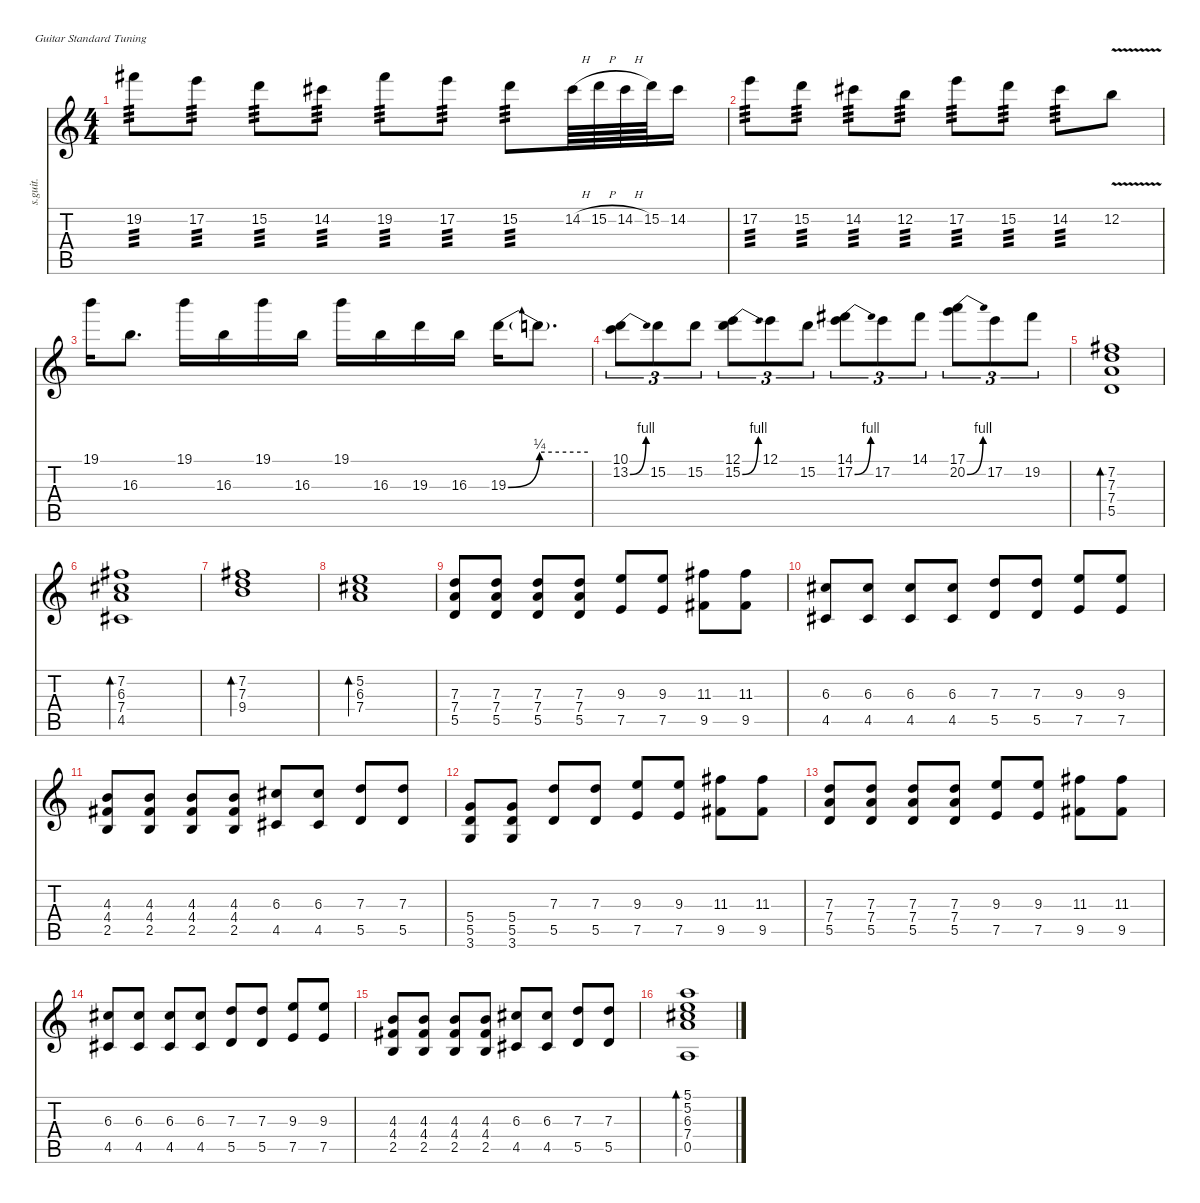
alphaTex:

\defaultSystemsLayout 4
\hideDynamics
\bracketExtendMode nobrackets
\track ("All in One " "s.guit.") {instrument acousticguitarsteel}
\staff {score tabs}
\tuning (E4 B3 G3 D3 A2 E2)
\ts (4 4)
\tempo (65 hide)
\clef g2
\ks c
19.2{acc #}.8{lyrics (0 "") lyrics (1 "") lyrics (2 "") lyrics (3 "") lyrics (4 "") tp 3 dy mf} 17.2.8{lyrics (0 "") lyrics (1 "") lyrics (2 "") lyrics (3 "") lyrics (4 "") tp 3} 15.2.8{lyrics (0 "") lyrics (1 "") lyrics (2 "") lyrics (3 "") lyrics (4 "") tp 3} 14.2{acc #}.8{lyrics (0 "") lyrics (1 "") lyrics (2 "") lyrics (3 "") lyrics (4 "") tp 3} 19.2{acc #}.8{lyrics (0 "") lyrics (1 "") lyrics (2 "") lyrics (3 "") lyrics (4 "") tp 3} 17.2.8{lyrics (0 "") lyrics (1 "") lyrics (2 "") lyrics (3 "") lyrics (4 "") tp 3} 15.2.8{lyrics (0 "") lyrics (1 "") lyrics (2 "") lyrics (3 "") lyrics (4 "") tp 3} 14.2{h acc #}.64{lyrics (0 "") lyrics (1 "") lyrics (2 "") lyrics (3 "") lyrics (4 "")} 15.2{h}.64{lyrics (0 "") lyrics (1 "") lyrics (2 "") lyrics (3 "") lyrics (4 "")} 14.2{h acc #}.64{lyrics (0 "") lyrics (1 "") lyrics (2 "") lyrics (3 "") lyrics (4 "")} 15.2.64{lyrics (0 "") lyrics (1 "") lyrics (2 "") lyrics (3 "") lyrics (4 "")} 14.2{acc #}.16{lyrics (0 "") lyrics (1 "") lyrics (2 "") lyrics (3 "") lyrics (4 "")} |
17.2.8{lyrics (0 "") lyrics (1 "") lyrics (2 "") lyrics (3 "") lyrics (4 "") tp 3} 15.2.8{lyrics (0 "") lyrics (1 "") lyrics (2 "") lyrics (3 "") lyrics (4 "") tp 3} 14.2{acc #}.8{lyrics (0 "") lyrics (1 "") lyrics (2 "") lyrics (3 "") lyrics (4 "") tp 3} 12.2.8{lyrics (0 "") lyrics (1 "") lyrics (2 "") lyrics (3 "") lyrics (4 "") tp 3} 17.2.8{lyrics (0 "") lyrics (1 "") lyrics (2 "") lyrics (3 "") lyrics (4 "") tp 3} 15.2.8{lyrics (0 "") lyrics (1 "") lyrics (2 "") lyrics (3 "") lyrics (4 "") tp 3} 14.2{acc #}.8{lyrics (0 "") lyrics (1 "") lyrics (2 "") lyrics (3 "") lyrics (4 "") tp 3} 12.2{v}.8{lyrics (0 "") lyrics (1 "") lyrics (2 "") lyrics (3 "") lyrics (4 "")} |
19.1.16{lyrics (0 "") lyrics (1 "") lyrics (2 "") lyrics (3 "") lyrics (4 "")} 16.3.8{d lyrics (0 "") lyrics (1 "") lyrics (2 "") lyrics (3 "") lyrics (4 "")} 19.1.16{lyrics (0 "") lyrics (1 "") lyrics (2 "") lyrics (3 "") lyrics (4 "")} 16.3.16{lyrics (0 "") lyrics (1 "") lyrics (2 "") lyrics (3 "") lyrics (4 "")} 19.1.16{lyrics (0 "") lyrics (1 "") lyrics (2 "") lyrics (3 "") lyrics (4 "")} 16.3.16{lyrics (0 "") lyrics (1 "") lyrics (2 "") lyrics (3 "") lyrics (4 "")} 19.1.16{lyrics (0 "") lyrics (1 "") lyrics (2 "") lyrics (3 "") lyrics (4 "")} 16.3.16{lyrics (0 "") lyrics (1 "") lyrics (2 "") lyrics (3 "") lyrics (4 "")} 19.3.16{lyrics (0 "") lyrics (1 "") lyrics (2 "") lyrics (3 "") lyrics (4 "")} 16.3.16{lyrics (0 "") lyrics (1 "") lyrics (2 "") lyrics (3 "") lyrics (4 "")} 19.3{be (bend 0 0 15 1)}.16{lyrics (0 "") lyrics (1 "") lyrics (2 "") lyrics (3 "") lyrics (4 "")} 19.3{be (hold 0 1 60 1) t}.8{d lyrics (0 "") lyrics (1 "") lyrics (2 "") lyrics (3 "") lyrics (4 "")} |
(10.1 13.2{be (bend 0 0 15 4)}).8{tu (3 2) lyrics (0 "") lyrics (1 "") lyrics (2 "") lyrics (3 "") lyrics (4 "")} 15.2.8{tu (3 2) lyrics (0 "") lyrics (1 "") lyrics (2 "") lyrics (3 "") lyrics (4 "")} 15.2.8{tu (3 2) lyrics (0 "") lyrics (1 "") lyrics (2 "") lyrics (3 "") lyrics (4 "")} (12.1 15.2{be (bend 0 0 15 4)}).8{tu (3 2) lyrics (0 "") lyrics (1 "") lyrics (2 "") lyrics (3 "") lyrics (4 "")} 12.1.8{tu (3 2) lyrics (0 "") lyrics (1 "") lyrics (2 "") lyrics (3 "") lyrics (4 "")} 15.2.8{tu (3 2) lyrics (0 "") lyrics (1 "") lyrics (2 "") lyrics (3 "") lyrics (4 "")} (14.1{acc #} 17.2{be (bend 0 0 15 4)}).8{tu (3 2) lyrics (0 "") lyrics (1 "") lyrics (2 "") lyrics (3 "") lyrics (4 "")} 17.2.8{tu (3 2) lyrics (0 "") lyrics (1 "") lyrics (2 "") lyrics (3 "") lyrics (4 "")} 14.1{acc #}.8{tu (3 2) lyrics (0 "") lyrics (1 "") lyrics (2 "") lyrics (3 "") lyrics (4 "")} (17.1 20.2{be (bend 0 0 15 4)}).8{tu (3 2) lyrics (0 "") lyrics (1 "") lyrics (2 "") lyrics (3 "") lyrics (4 "")} 17.2.8{tu (3 2) lyrics (0 "") lyrics (1 "") lyrics (2 "") lyrics (3 "") lyrics (4 "")} 19.2{acc #}.8{tu (3 2) lyrics (0 "") lyrics (1 "") lyrics (2 "") lyrics (3 "") lyrics (4 "")} |
(7.2{acc #} 7.3 7.4 5.5).1{bd 30 lyrics (0 "") lyrics (1 "") lyrics (2 "") lyrics (3 "") lyrics (4 "")} |
(7.2{acc #} 6.3{acc #} 7.4 4.5{acc #}).1{bd 30 lyrics (0 "") lyrics (1 "") lyrics (2 "") lyrics (3 "") lyrics (4 "")} |
(7.2{acc #} 7.3 9.4).1{bd 30 lyrics (0 "") lyrics (1 "") lyrics (2 "") lyrics (3 "") lyrics (4 "")} |
(5.2 6.3{acc #} 7.4).1{bd 30 lyrics (0 "") lyrics (1 "") lyrics (2 "") lyrics (3 "") lyrics (4 "")} |
(7.3 7.4 5.5).8{lyrics (0 "") lyrics (1 "") lyrics (2 "") lyrics (3 "") lyrics (4 "")} (7.3 7.4 5.5).8{lyrics (0 "") lyrics (1 "") lyrics (2 "") lyrics (3 "") lyrics (4 "")} (7.3 7.4 5.5).8{lyrics (0 "") lyrics (1 "") lyrics (2 "") lyrics (3 "") lyrics (4 "")} (7.3 7.4 5.5).8{lyrics (0 "") lyrics (1 "") lyrics (2 "") lyrics (3 "") lyrics (4 "")} (9.3 7.5).8{lyrics (0 "") lyrics (1 "") lyrics (2 "") lyrics (3 "") lyrics (4 "")} (9.3 7.5).8{lyrics (0 "") lyrics (1 "") lyrics (2 "") lyrics (3 "") lyrics (4 "")} (11.3{acc #} 9.5{acc #}).8{lyrics (0 "") lyrics (1 "") lyrics (2 "") lyrics (3 "") lyrics (4 "")} (11.3{acc #} 9.5{acc #}).8{lyrics (0 "") lyrics (1 "") lyrics (2 "") lyrics (3 "") lyrics (4 "")} |
(6.3{acc #} 4.5{acc #}).8{lyrics (0 "") lyrics (1 "") lyrics (2 "") lyrics (3 "") lyrics (4 "")} (6.3{acc #} 4.5{acc #}).8{lyrics (0 "") lyrics (1 "") lyrics (2 "") lyrics (3 "") lyrics (4 "")} (6.3{acc #} 4.5{acc #}).8{lyrics (0 "") lyrics (1 "") lyrics (2 "") lyrics (3 "") lyrics (4 "")} (6.3{acc #} 4.5{acc #}).8{lyrics (0 "") lyrics (1 "") lyrics (2 "") lyrics (3 "") lyrics (4 "")} (7.3 5.5).8{lyrics (0 "") lyrics (1 "") lyrics (2 "") lyrics (3 "") lyrics (4 "")} (7.3 5.5).8{lyrics (0 "") lyrics (1 "") lyrics (2 "") lyrics (3 "") lyrics (4 "")} (9.3 7.5).8{lyrics (0 "") lyrics (1 "") lyrics (2 "") lyrics (3 "") lyrics (4 "")} (9.3 7.5).8{lyrics (0 "") lyrics (1 "") lyrics (2 "") lyrics (3 "") lyrics (4 "")} |
(4.3 4.4{acc #} 2.5).8{lyrics (0 "") lyrics (1 "") lyrics (2 "") lyrics (3 "") lyrics (4 "")} (4.3 4.4{acc #} 2.5).8{lyrics (0 "") lyrics (1 "") lyrics (2 "") lyrics (3 "") lyrics (4 "")} (4.3 4.4{acc #} 2.5).8{lyrics (0 "") lyrics (1 "") lyrics (2 "") lyrics (3 "") lyrics (4 "")} (4.3 4.4{acc #} 2.5).8{lyrics (0 "") lyrics (1 "") lyrics (2 "") lyrics (3 "") lyrics (4 "")} (6.3{acc #} 4.5{acc #}).8{lyrics (0 "") lyrics (1 "") lyrics (2 "") lyrics (3 "") lyrics (4 "")} (6.3{acc #} 4.5{acc #}).8{lyrics (0 "") lyrics (1 "") lyrics (2 "") lyrics (3 "") lyrics (4 "")} (7.3 5.5).8{lyrics (0 "") lyrics (1 "") lyrics (2 "") lyrics (3 "") lyrics (4 "")} (7.3 5.5).8{lyrics (0 "") lyrics (1 "") lyrics (2 "") lyrics (3 "") lyrics (4 "")} |
(5.4 5.5 3.6).8{lyrics (0 "") lyrics (1 "") lyrics (2 "") lyrics (3 "") lyrics (4 "")} (5.4 5.5 3.6).8{lyrics (0 "") lyrics (1 "") lyrics (2 "") lyrics (3 "") lyrics (4 "")} (7.3 5.5).8{lyrics (0 "") lyrics (1 "") lyrics (2 "") lyrics (3 "") lyrics (4 "")} (7.3 5.5).8{lyrics (0 "") lyrics (1 "") lyrics (2 "") lyrics (3 "") lyrics (4 "")} (9.3 7.5).8{lyrics (0 "") lyrics (1 "") lyrics (2 "") lyrics (3 "") lyrics (4 "")} (9.3 7.5).8{lyrics (0 "") lyrics (1 "") lyrics (2 "") lyrics (3 "") lyrics (4 "")} (11.3{acc #} 9.5{acc #}).8{lyrics (0 "") lyrics (1 "") lyrics (2 "") lyrics (3 "") lyrics (4 "")} (11.3{acc #} 9.5{acc #}).8{lyrics (0 "") lyrics (1 "") lyrics (2 "") lyrics (3 "") lyrics (4 "")} |
(7.3 7.4 5.5).8{lyrics (0 "") lyrics (1 "") lyrics (2 "") lyrics (3 "") lyrics (4 "")} (7.3 7.4 5.5).8{lyrics (0 "") lyrics (1 "") lyrics (2 "") lyrics (3 "") lyrics (4 "")} (7.3 7.4 5.5).8{lyrics (0 "") lyrics (1 "") lyrics (2 "") lyrics (3 "") lyrics (4 "")} (7.3 7.4 5.5).8{lyrics (0 "") lyrics (1 "") lyrics (2 "") lyrics (3 "") lyrics (4 "")} (9.3 7.5).8{lyrics (0 "") lyrics (1 "") lyrics (2 "") lyrics (3 "") lyrics (4 "")} (9.3 7.5).8{lyrics (0 "") lyrics (1 "") lyrics (2 "") lyrics (3 "") lyrics (4 "")} (11.3{acc #} 9.5{acc #}).8{lyrics (0 "") lyrics (1 "") lyrics (2 "") lyrics (3 "") lyrics (4 "")} (11.3{acc #} 9.5{acc #}).8{lyrics (0 "") lyrics (1 "") lyrics (2 "") lyrics (3 "") lyrics (4 "")} |
(6.3{acc #} 4.5{acc #}).8{lyrics (0 "") lyrics (1 "") lyrics (2 "") lyrics (3 "") lyrics (4 "")} (6.3{acc #} 4.5{acc #}).8{lyrics (0 "") lyrics (1 "") lyrics (2 "") lyrics (3 "") lyrics (4 "")} (6.3{acc #} 4.5{acc #}).8{lyrics (0 "") lyrics (1 "") lyrics (2 "") lyrics (3 "") lyrics (4 "")} (6.3{acc #} 4.5{acc #}).8{lyrics (0 "") lyrics (1 "") lyrics (2 "") lyrics (3 "") lyrics (4 "")} (7.3 5.5).8{lyrics (0 "") lyrics (1 "") lyrics (2 "") lyrics (3 "") lyrics (4 "")} (7.3 5.5).8{lyrics (0 "") lyrics (1 "") lyrics (2 "") lyrics (3 "") lyrics (4 "")} (9.3 7.5).8{lyrics (0 "") lyrics (1 "") lyrics (2 "") lyrics (3 "") lyrics (4 "")} (9.3 7.5).8{lyrics (0 "") lyrics (1 "") lyrics (2 "") lyrics (3 "") lyrics (4 "")} |
(4.3 4.4{acc #} 2.5).8{lyrics (0 "") lyrics (1 "") lyrics (2 "") lyrics (3 "") lyrics (4 "")} (4.3 4.4{acc #} 2.5).8{lyrics (0 "") lyrics (1 "") lyrics (2 "") lyrics (3 "") lyrics (4 "")} (4.3 4.4{acc #} 2.5).8{lyrics (0 "") lyrics (1 "") lyrics (2 "") lyrics (3 "") lyrics (4 "")} (4.3 4.4{acc #} 2.5).8{lyrics (0 "") lyrics (1 "") lyrics (2 "") lyrics (3 "") lyrics (4 "")} (6.3{acc #} 4.5{acc #}).8{lyrics (0 "") lyrics (1 "") lyrics (2 "") lyrics (3 "") lyrics (4 "")} (6.3{acc #} 4.5{acc #}).8{lyrics (0 "") lyrics (1 "") lyrics (2 "") lyrics (3 "") lyrics (4 "")} (7.3 5.5).8{lyrics (0 "") lyrics (1 "") lyrics (2 "") lyrics (3 "") lyrics (4 "")} (7.3 5.5).8{lyrics (0 "") lyrics (1 "") lyrics (2 "") lyrics (3 "") lyrics (4 "")} |
(5.1 5.2 6.3{acc #} 7.4 0.5).1{bd 30 lyrics (0 "") lyrics (1 "") lyrics (2 "") lyrics (3 "") lyrics (4 "")}
